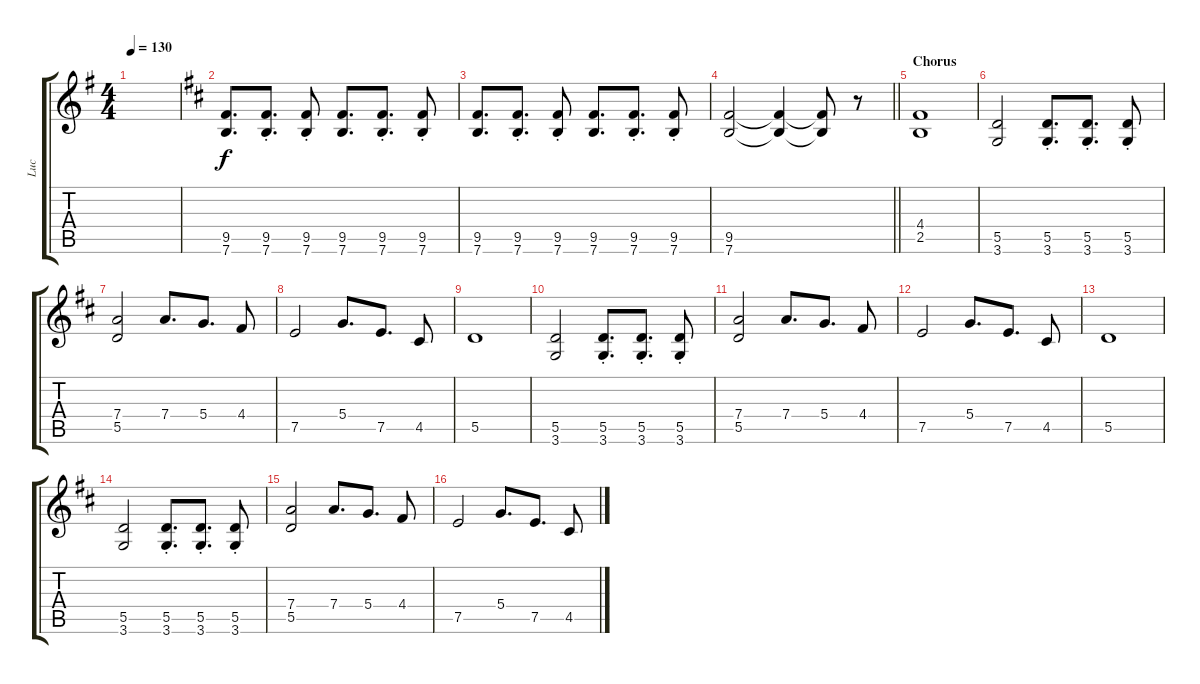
\track ("Luc" "Luc") {instrument distortionguitar}
\staff {score tabs}
\tuning (E4 B3 G3 D3 A2 E2) {hide}
\ts (4 4)
\tempo 130
\clef g2
\ks eminor
|
\ks bminor
(9.5 7.6).8{d} (9.5{st} 7.6{st}).8{d} (9.5{st} 7.6{st}).8 (9.5 7.6).8{d} (9.5{st} 7.6{st}).8{d} (9.5{st} 7.6{st}).8 |
(9.5 7.6).8{d} (9.5{st} 7.6{st}).8{d} (9.5{st} 7.6).8 (9.5 7.6).8{d} (9.5{st} 7.6{st}).8{d} (9.5{st} 7.6{st}).8 |
\barLineRight lightlight
(9.5 7.6).2 (9.5{t} 7.6{t}).4 (9.5{t} 7.6{t}).8 r.8 |
\section ("" "Chorus")
(4.4 2.5).1 |
(5.5 3.6).2 (5.5{st} 3.6{st}).8{d} (5.5{st} 3.6{st}).8{d} (5.5{st} 3.6{st}).8 |
(7.4 5.5).2 7.4.8{d} 5.4.8{d} 4.4.8 |
7.5.2 5.4.8{d} 7.5.8{d} 4.5.8 |
5.5.1 |
(5.5 3.6).2 (5.5{st} 3.6{st}).8{d} (5.5{st} 3.6{st}).8{d} (5.5{st} 3.6{st}).8 |
(7.4 5.5).2 7.4.8{d} 5.4.8{d} 4.4.8 |
7.5.2 5.4.8{d} 7.5.8{d} 4.5.8 |
5.5.1 |
(5.5 3.6).2 (5.5{st} 3.6{st}).8{d} (5.5{st} 3.6{st}).8{d} (5.5{st} 3.6{st}).8 |
(7.4 5.5).2 7.4.8{d} 5.4.8{d} 4.4.8 |
7.5.2 5.4.8{d} 7.5.8{d} 4.5.8
